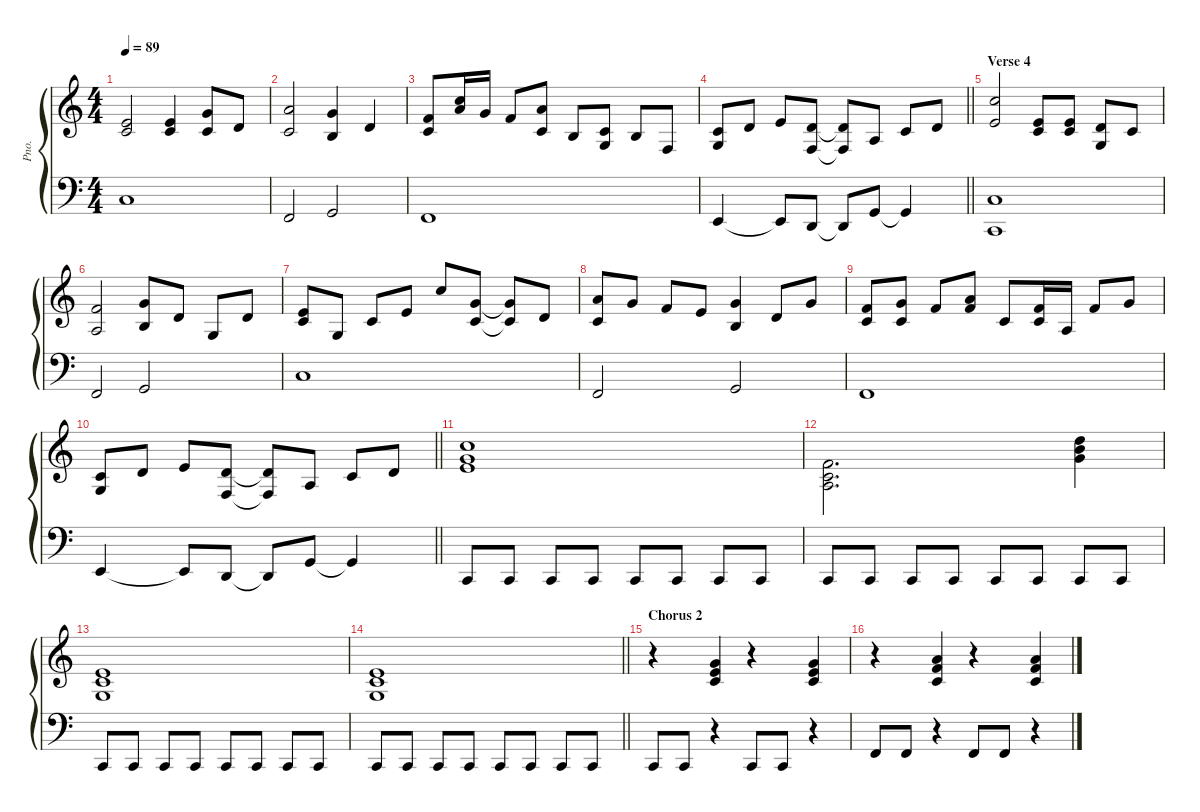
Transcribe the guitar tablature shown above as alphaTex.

\defaultSystemsLayout 4
\hideDynamics
\bracketExtendMode groupsimilarinstruments
\otherSystemsTrackNameOrientation horizontal
\track ("Grand Piano" "Pno.") {instrument acousticgrandpiano}
\staff {score}
\tuning (E4 B3 G3 D3 A2 E2)
\ts (4 4)
\tempo 89
\clef g2
\ks c
(1.2 0.1).2{dy ff beam Up} (1.2 0.1).4{beam Up} (1.2 3.1).8{beam Up} 3.2.8{beam Up} |
(1.2 5.1).2{beam Up} (0.2 3.1).4{beam Up} 3.2.4{beam Up} |
(1.2 1.1).8{beam Up} (5.1 13.2).16{beam Up} 8.2.16{beam Up} 6.2.8{beam Up} (5.3 5.1).8{beam Up} 0.2.8{beam Up} (0.3 1.2).8{beam Up} 0.2.8{beam Up} 3.4.8{beam Up} |
\barLineRight lightlight
(5.4 5.3).8{beam Up} 3.2.8{beam Up} 5.2.8{beam Up} (3.4 3.2).8{beam Up} (3.4{t} 3.2{t}).8{beam Up} 2.3.8{beam Up} 1.2.8{beam Up} 3.2.8{beam Up} |
\section ("" "Verse 4")
(2.4 1.2).2{ot 8vb beam Up} (1.2 0.1).8{beam Up} (1.2 0.1).8{beam Up} (0.3 3.2).8{beam Up} 1.2.8{beam Up} |
(2.3 1.1).2{beam Up} (0.2 3.1).8{beam Up} 3.2.8{beam Up} 5.4.8{beam Up} 3.2.8{beam Up} |
(1.2 0.1).8{beam Up} 0.3.8{beam Up} 1.2.8{beam Up} 0.1.8{beam Up} 8.1.8{beam Up} (10.4 8.2).8{beam Up} (10.4{t} 8.2{t}).8{beam Up} 7.3.8{beam Up} |
(5.3 5.1).8{beam Up} 3.1.8{beam Up} 1.1.8{beam Up} 0.1.8{beam Up} (0.2 3.1).4{beam Up} 3.2.8{beam Up} 3.1.8{beam Up} |
(1.2 1.1).8{beam Up} (1.2 3.1).8{beam Up} 1.1.8{beam Up} (1.1 10.2).8{beam Up} 5.3.8{beam Up} (5.3 6.2).16{beam Up} 2.3.16{beam Up} 3.4.8{ot 8vb beam Up} 5.4.8{ot 8vb beam Up} |
\barLineRight lightlight
(5.4 5.3).8{beam Up} 3.2.8{beam Up} 5.2.8{beam Up} (3.4 3.2).8{beam Up} (3.4{t} 3.2{t}).8{beam Up} 2.3.8{beam Up} 1.2.8{beam Up} 3.2.8{beam Up} |
(5.2 3.1 17.3).1{dy mf beam Up} |
(7.4 1.2 10.3).2{d beam Down} (3.1 12.2 19.3).4{beam Down} |
(5.4 1.2 9.3).1{beam Up} |
\barLineRight lightlight
(5.4 1.2 9.3).1{beam Up} |
\section ("" "Chorus 2")
r.4{beam Down} (1.2 0.1 12.3).4{dy ff beam Up} r.4{beam Up} (1.2 0.1 12.3).4{beam Up} |
r.4{beam Down} (1.2 1.1 14.3).4{beam Up} r.4{beam Up} (1.2 1.1 14.3).4{beam Up}
\staff {score}
\tuning (G2 D2 A1 E1 B0)
\clef f4
\ottava regular
\simile none
\ks c
5.1.1{dy ff beam Up} |
3.2.2{beam Up} 0.1.2{beam Up} |
3.2.1{beam Up} |
\barLineRight lightlight
2.2.4{beam Up} 2.2{t}.8{beam Up} 0.2.8{beam Up} 0.2{t}.8{beam Up} 0.1.8{beam Up} 0.1{t}.4{beam Up} |
(3.3 5.1).1{beam Up} |
3.2.2{beam Up} 0.1.2{beam Up} |
5.1.1{beam Up} |
3.2.2{beam Up} 0.1.2{beam Up} |
3.2.1{beam Up} |
\barLineRight lightlight
2.2.4{beam Up} 2.2{t}.8{beam Up} 0.2.8{beam Up} 0.2{t}.8{beam Up} 0.1.8{beam Up} 0.1{t}.4{beam Up} |
3.3.8{beam Up} 3.3.8{beam Up} 3.3.8{beam Up} 3.3.8{beam Up} 3.3.8{beam Up} 3.3.8{beam Up} 3.3.8{beam Up} 3.3.8{beam Up} |
3.3.8{beam Up} 3.3.8{beam Up} 3.3.8{beam Up} 3.3.8{beam Up} 3.3.8{beam Up} 3.3.8{beam Up} 3.3.8{beam Up} 3.3.8{beam Up} |
3.3.8{beam Up} 3.3.8{beam Up} 3.3.8{beam Up} 3.3.8{beam Up} 3.3.8{beam Up} 3.3.8{beam Up} 3.3.8{beam Up} 3.3.8{beam Up} |
\barLineRight lightlight
3.3.8{beam Up} 3.3.8{beam Up} 3.3.8{beam Up} 3.3.8{beam Up} 3.3.8{beam Up} 3.3.8{beam Up} 3.3.8{beam Up} 3.3.8{beam Up} |
3.3.8{beam Up} 3.3.8{beam Up} r.4{beam Up} 3.3.8{beam Up} 3.3.8{beam Up} r.4{beam Up} |
3.2.8{beam Up} 3.2.8{beam Up} r.4{beam Up} 3.2.8{beam Up} 3.2.8{beam Up} r.4{beam Up}
